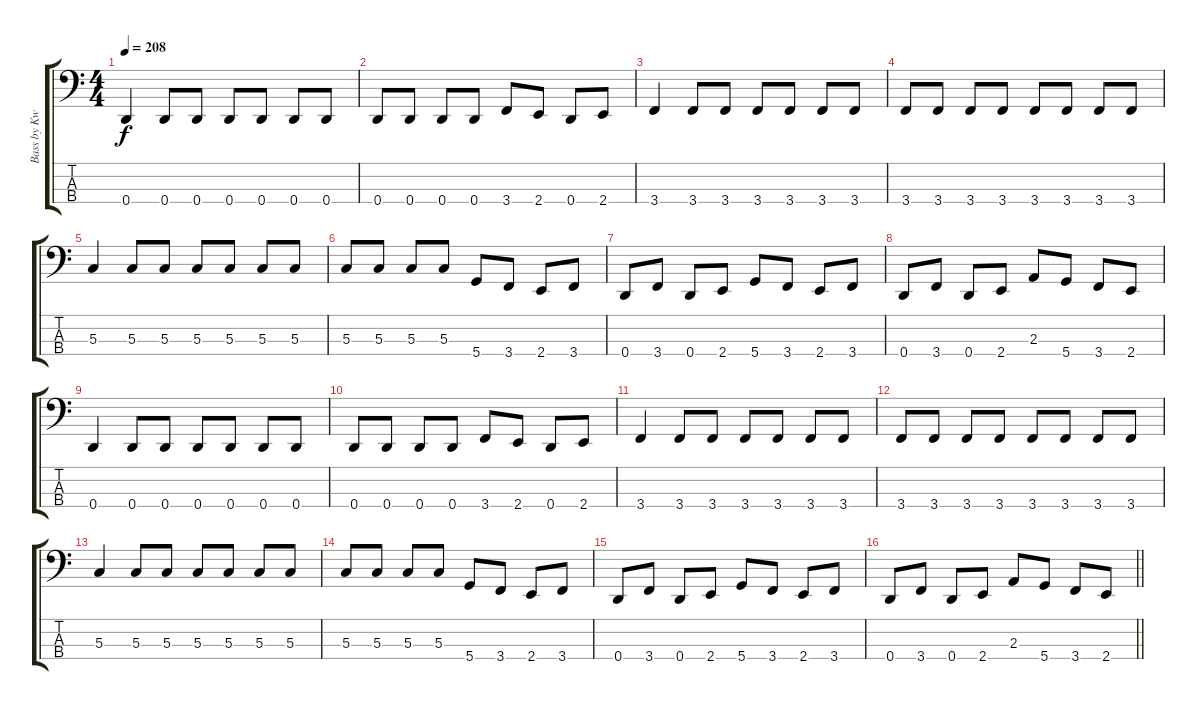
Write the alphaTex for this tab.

\track ("Bass by Kwonnie" "Bass by Kw") {instrument electricbassfinger}
\staff {score tabs}
\tuning (F2 C2 G1 D1) {hide}
\ts (4 4)
\tempo 208
\clef f4
\ks c
0.4.4{dy f} 0.4.8 0.4.8 0.4.8 0.4.8 0.4.8 0.4.8 |
0.4.8 0.4.8 0.4.8 0.4.8 3.4.8 2.4.8 0.4.8 2.4.8 |
3.4.4 3.4.8 3.4.8 3.4.8 3.4.8 3.4.8 3.4.8 |
3.4.8 3.4.8 3.4.8 3.4.8 3.4.8 3.4.8 3.4.8 3.4.8 |
5.3.4 5.3.8 5.3.8 5.3.8 5.3.8 5.3.8 5.3.8 |
5.3.8 5.3.8 5.3.8 5.3.8 5.4.8 3.4.8 2.4.8 3.4.8 |
0.4.8 3.4.8 0.4.8 2.4.8 5.4.8 3.4.8 2.4.8 3.4.8 |
0.4.8 3.4.8 0.4.8 2.4.8 2.3.8 5.4.8 3.4.8 2.4.8 |
0.4.4 0.4.8 0.4.8 0.4.8 0.4.8 0.4.8 0.4.8 |
0.4.8 0.4.8 0.4.8 0.4.8 3.4.8 2.4.8 0.4.8 2.4.8 |
3.4.4 3.4.8 3.4.8 3.4.8 3.4.8 3.4.8 3.4.8 |
3.4.8 3.4.8 3.4.8 3.4.8 3.4.8 3.4.8 3.4.8 3.4.8 |
5.3.4 5.3.8 5.3.8 5.3.8 5.3.8 5.3.8 5.3.8 |
5.3.8 5.3.8 5.3.8 5.3.8 5.4.8 3.4.8 2.4.8 3.4.8 |
0.4.8 3.4.8 0.4.8 2.4.8 5.4.8 3.4.8 2.4.8 3.4.8 |
\barLineRight lightlight
0.4.8 3.4.8 0.4.8 2.4.8 2.3.8 5.4.8 3.4.8 2.4.8
